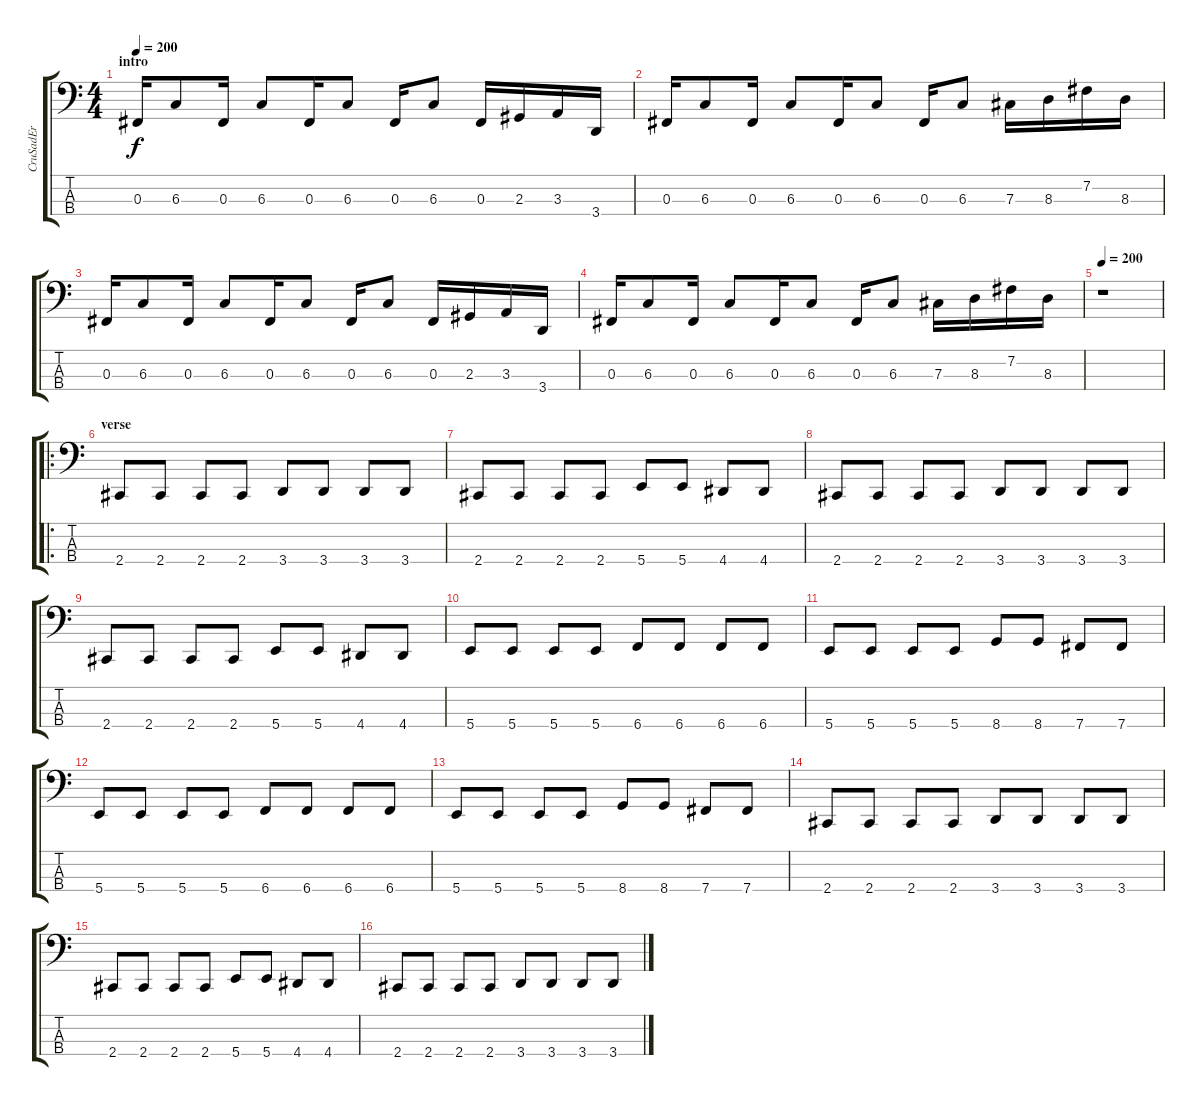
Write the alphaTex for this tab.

\track ("CruSadEr" "CruSadEr") {instrument electricbassfinger}
\staff {score tabs}
\tuning (E2 B1 Gb1 B0) {hide}
\ts (4 4)
\section ("" "intro")
\tempo 200
\tempo 80
\tempo 200
\clef f4
\ks c
0.3.16{dy f instrument electricbassfinger} 6.3.8 0.3.16 6.3.8 0.3.16 6.3.8 0.3.16 6.3.8 0.3.16 2.3.16 3.3.16 3.4.16 |
0.3.16 6.3.8 0.3.16 6.3.8 0.3.16 6.3.8 0.3.16 6.3.8 7.3.16 8.3.16 7.2.16 8.3.16 |
0.3.16 6.3.8 0.3.16 6.3.8 0.3.16 6.3.8 0.3.16 6.3.8 0.3.16 2.3.16 3.3.16 3.4.16 |
0.3.16 6.3.8 0.3.16 6.3.8 0.3.16 6.3.8 0.3.16 6.3.8 7.3.16 8.3.16 7.2.16 8.3.16 |
\tempo 200
r.1 |
\ro
\section ("" "verse")
2.4.8 2.4.8 2.4.8 2.4.8 3.4.8 3.4.8 3.4.8 3.4.8 |
2.4.8 2.4.8 2.4.8 2.4.8 5.4.8 5.4.8 4.4.8 4.4.8 |
2.4.8 2.4.8 2.4.8 2.4.8 3.4.8 3.4.8 3.4.8 3.4.8 |
2.4.8 2.4.8 2.4.8 2.4.8 5.4.8 5.4.8 4.4.8 4.4.8 |
5.4.8 5.4.8 5.4.8 5.4.8 6.4.8 6.4.8 6.4.8 6.4.8 |
5.4.8 5.4.8 5.4.8 5.4.8 8.4.8 8.4.8 7.4.8 7.4.8 |
5.4.8 5.4.8 5.4.8 5.4.8 6.4.8 6.4.8 6.4.8 6.4.8 |
5.4.8 5.4.8 5.4.8 5.4.8 8.4.8 8.4.8 7.4.8 7.4.8 |
2.4.8 2.4.8 2.4.8 2.4.8 3.4.8 3.4.8 3.4.8 3.4.8 |
2.4.8 2.4.8 2.4.8 2.4.8 5.4.8 5.4.8 4.4.8 4.4.8 |
2.4.8 2.4.8 2.4.8 2.4.8 3.4.8 3.4.8 3.4.8 3.4.8
